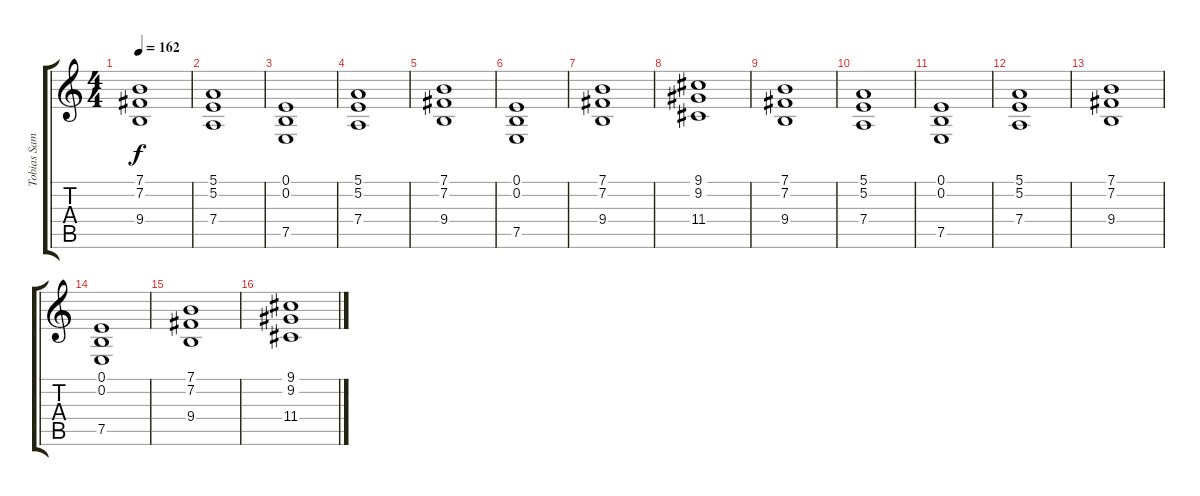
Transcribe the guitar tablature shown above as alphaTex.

\track ("Tobias Sammet Keys 1" "Tobias Sam") {instrument stringensemble2}
\staff {score tabs}
\tuning (E4 B3 G3 D3 A2 E2) {hide}
\ts (4 4)
\tempo 162
\clef g2
\ks c
(7.1 7.2 9.4).1{dy f} |
(5.1 5.2 7.4).1 |
(0.1 0.2 7.5).1 |
(5.1 5.2 7.4).1 |
(7.1 7.2 9.4).1 |
(0.1 0.2 7.5).1 |
(7.1 7.2 9.4).1 |
(9.1 9.2 11.4).1 |
(7.1 7.2 9.4).1 |
(5.1 5.2 7.4).1 |
(0.1 0.2 7.5).1 |
(5.1 5.2 7.4).1 |
(7.1 7.2 9.4).1 |
(0.1 0.2 7.5).1 |
(7.1 7.2 9.4).1 |
(9.1 9.2 11.4).1
